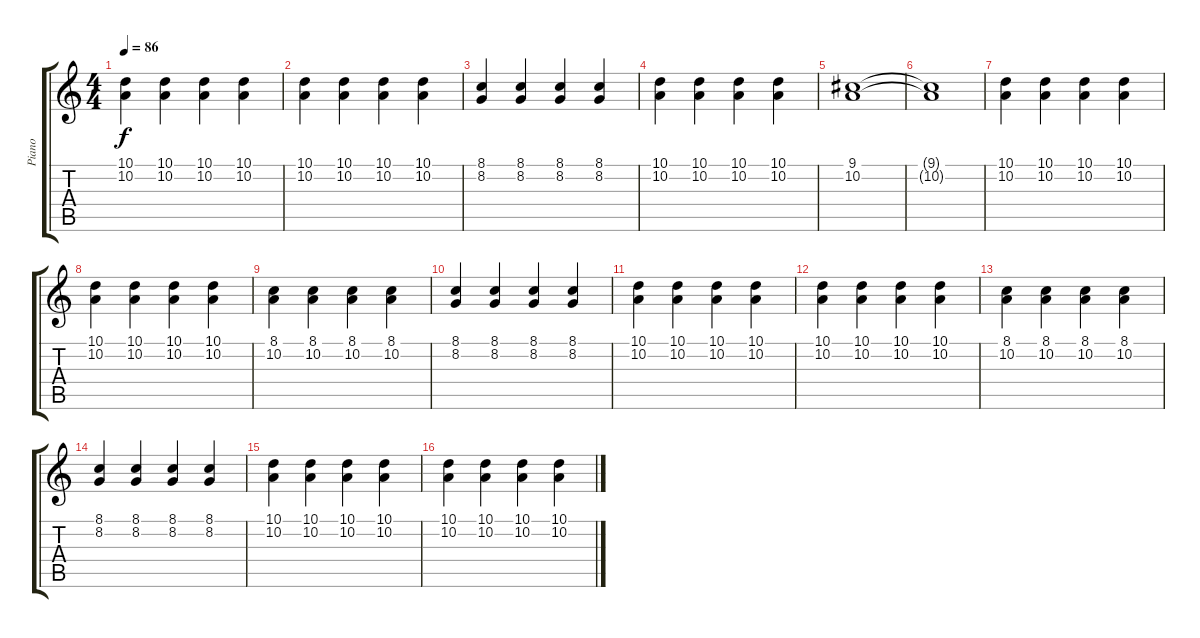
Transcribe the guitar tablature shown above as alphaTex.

\track ("Piano" "Piano") {instrument acousticgrandpiano}
\staff {score tabs}
\tuning (E4 B3 G3 D3 A2 E2) {hide}
\ts (4 4)
\tempo 86
\clef g2
\ks c
(10.1 10.2).4{dy f} (10.1 10.2).4 (10.1 10.2).4 (10.1 10.2).4 |
(10.1 10.2).4 (10.1 10.2).4 (10.1 10.2).4 (10.1 10.2).4 |
(8.1 8.2).4 (8.1 8.2).4 (8.1 8.2).4 (8.1 8.2).4 |
(10.1 10.2).4 (10.1 10.2).4 (10.1 10.2).4 (10.1 10.2).4 |
(9.1 10.2).1 |
(9.1{t} 10.2{t}).1 |
(10.1 10.2).4 (10.1 10.2).4 (10.1 10.2).4 (10.1 10.2).4 |
(10.1 10.2).4 (10.1 10.2).4 (10.1 10.2).4 (10.1 10.2).4 |
(8.1 10.2).4 (8.1 10.2).4 (8.1 10.2).4 (8.1 10.2).4 |
(8.1 8.2).4 (8.1 8.2).4 (8.1 8.2).4 (8.1 8.2).4 |
(10.1 10.2).4 (10.1 10.2).4 (10.1 10.2).4 (10.1 10.2).4 |
(10.1 10.2).4 (10.1 10.2).4 (10.1 10.2).4 (10.1 10.2).4 |
(8.1 10.2).4 (8.1 10.2).4 (8.1 10.2).4 (8.1 10.2).4 |
(8.1 8.2).4 (8.1 8.2).4 (8.1 8.2).4 (8.1 8.2).4 |
(10.1 10.2).4 (10.1 10.2).4 (10.1 10.2).4 (10.1 10.2).4 |
(10.1 10.2).4 (10.1 10.2).4 (10.1 10.2).4 (10.1 10.2).4
